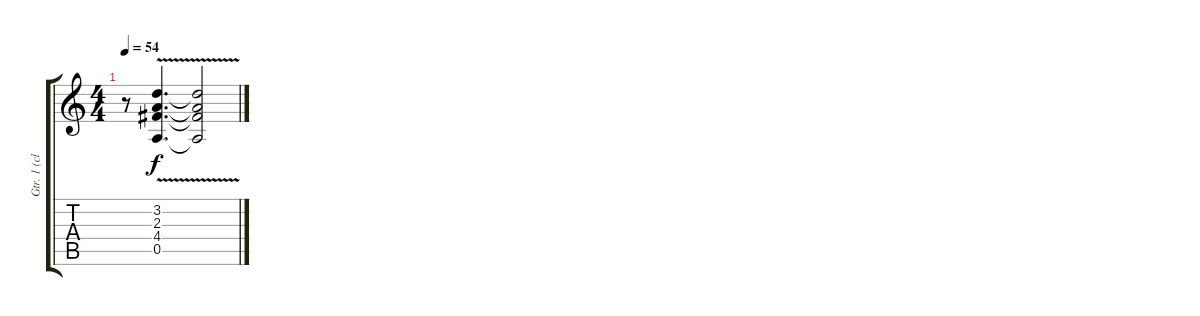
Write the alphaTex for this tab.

\track ("Gtr. 1 (clean)" "Gtr. 1 (cl") {instrument acousticguitarsteel}
\staff {score tabs}
\tuning (E4 B3 G3 D3 A2 E2) {hide}
\ts (4 4)
\tempo 54
\clef g2
\ks c
r.8{dy f} (3.2 2.3 4.4{v} 0.5).4{d} (3.2{t} 2.3{t} 4.4{t} 0.5{t}).2
